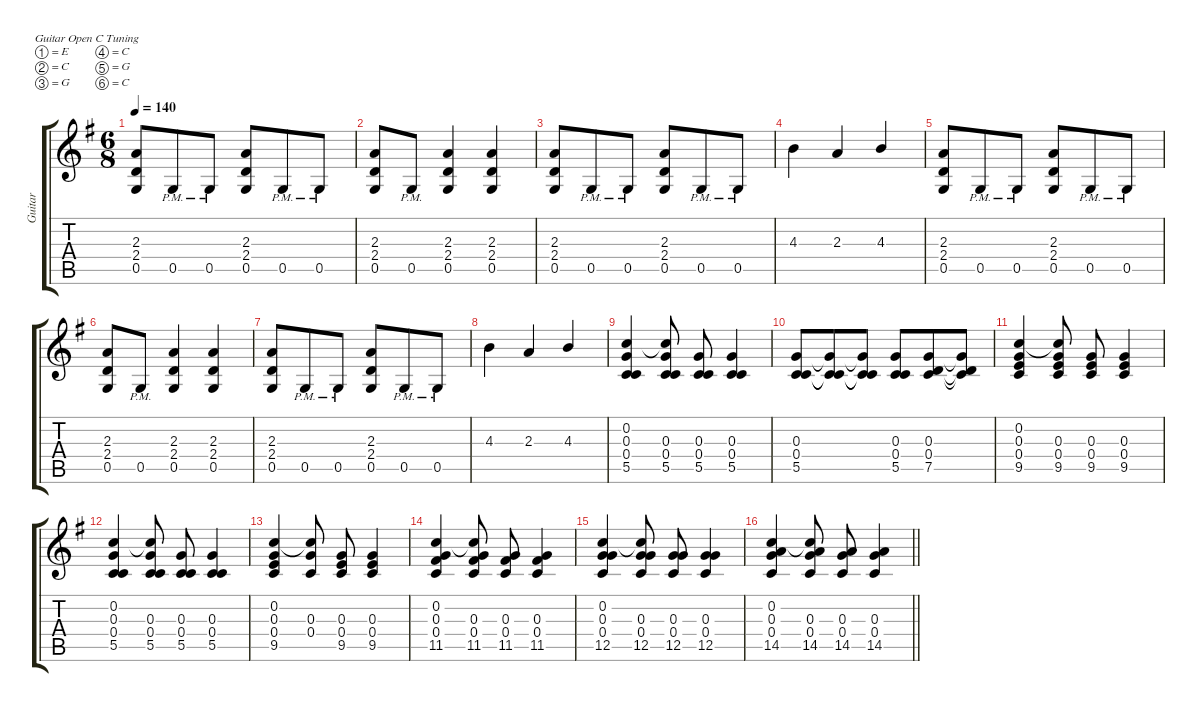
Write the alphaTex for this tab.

\defaultSystemsLayout 8
\hideDynamics
\bracketExtendMode groupsimilarinstruments
\firstSystemTrackNameMode fullname
\otherSystemsTrackNameOrientation horizontal
\track ("Guitar" "s.guit.") {instrument acousticguitarsteel}
\staff {score tabs}
\tuning (E4 C4 G3 C3 G2 C2)
\ts (6 8)
\tempo 140
\clef g2
\ks g
(2.3{acc forcenatural} 2.4{acc forcenatural} 0.5{acc forcenatural}).8{dy f beam Up} 0.5{pm acc forcenatural}.8{beam Up} 0.5{pm acc forcenatural}.8{beam Up} (2.3{acc forcenatural} 2.4{acc forcenatural} 0.5{acc forcenatural}).8{beam Up} 0.5{pm acc forcenatural}.8{beam Up} 0.5{pm acc forcenatural}.8{beam Up} |
(2.3{acc forcenatural} 2.4{acc forcenatural} 0.5{acc forcenatural}).8{beam Up} 0.5{pm acc forcenatural}.8{beam Up} (2.3{acc forcenatural} 2.4{acc forcenatural} 0.5{acc forcenatural}).4{beam Up} (2.3{acc forcenatural} 2.4{acc forcenatural} 0.5{acc forcenatural}).4{beam Up} |
(2.3{acc forcenatural} 2.4{acc forcenatural} 0.5{acc forcenatural}).8{beam Up} 0.5{pm acc forcenatural}.8{beam Up} 0.5{pm acc forcenatural}.8{beam Up} (2.3{acc forcenatural} 2.4{acc forcenatural} 0.5{acc forcenatural}).8{beam Up} 0.5{pm acc forcenatural}.8{beam Up} 0.5{pm acc forcenatural}.8{beam Up} |
4.3{acc forcenatural}.4{beam Down} 2.3{acc forcenatural}.4{beam Up} 4.3{acc forcenatural}.4{beam Up} |
(2.3{acc forcenatural} 2.4{acc forcenatural} 0.5{acc forcenatural}).8{beam Up} 0.5{pm acc forcenatural}.8{beam Up} 0.5{pm acc forcenatural}.8{beam Up} (2.3{acc forcenatural} 2.4{acc forcenatural} 0.5{acc forcenatural}).8{beam Up} 0.5{pm acc forcenatural}.8{beam Up} 0.5{pm acc forcenatural}.8{beam Up} |
(2.3{acc forcenatural} 2.4{acc forcenatural} 0.5{acc forcenatural}).8{beam Up} 0.5{pm acc forcenatural}.8{beam Up} (2.3{acc forcenatural} 2.4{acc forcenatural} 0.5{acc forcenatural}).4{beam Up} (2.3{acc forcenatural} 2.4{acc forcenatural} 0.5{acc forcenatural}).4{beam Up} |
(2.3{acc forcenatural} 2.4{acc forcenatural} 0.5{acc forcenatural}).8{beam Up} 0.5{pm acc forcenatural}.8{beam Up} 0.5{pm acc forcenatural}.8{beam Up} (2.3{acc forcenatural} 2.4{acc forcenatural} 0.5{acc forcenatural}).8{beam Up} 0.5{pm acc forcenatural}.8{beam Up} 0.5{pm acc forcenatural}.8{beam Up} |
4.3{acc forcenatural}.4{beam Down} 2.3{acc forcenatural}.4{beam Up} 4.3{acc forcenatural}.4{beam Up} |
(0.2{acc forcenatural} 0.3{acc forcenatural} 0.4{acc forcenatural} 5.5{acc forcenatural}).4{beam Up} (0.2{t acc forcenatural} 0.3{acc forcenatural} 0.4{acc forcenatural} 5.5{acc forcenatural}).8{beam Up} (0.3{acc forcenatural} 0.4{acc forcenatural} 5.5{acc forcenatural}).8{dy p beam Up} (0.3{acc forcenatural} 0.4{acc forcenatural} 5.5{acc forcenatural}).4{dy f beam Up} |
(0.3{acc forcenatural} 0.4{acc forcenatural} 5.5{acc forcenatural}).8{beam Up} (0.3{t acc forcenatural} 0.4{t acc forcenatural} 5.5{t acc forcenatural}).8{beam Up} (0.3{t acc forcenatural} 0.4{t acc forcenatural} 5.5{t acc forcenatural}).8{beam Up} (0.3{acc forcenatural} 0.4{acc forcenatural} 5.5{acc forcenatural}).8{dy p beam Up} (0.3{acc forcenatural} 0.4{acc forcenatural} 7.5{acc forcenatural}).8{dy f beam Up} (0.3{t acc forcenatural} 0.4{t acc forcenatural} 7.5{t acc forcenatural}).8{beam Up} |
(0.2{acc forcenatural} 0.3{acc forcenatural} 0.4{acc forcenatural} 9.5{acc forcenatural}).4{beam Up} (0.2{t acc forcenatural} 0.3{acc forcenatural} 0.4{acc forcenatural} 9.5{acc forcenatural}).8{beam Up} (0.3{acc forcenatural} 0.4{acc forcenatural} 9.5{acc forcenatural}).8{dy p beam Up} (0.3{acc forcenatural} 0.4{acc forcenatural} 9.5{acc forcenatural}).4{dy f beam Up} |
(0.2{acc forcenatural} 0.3{acc forcenatural} 0.4{acc forcenatural} 5.5{acc forcenatural}).4{beam Up} (0.2{t acc forcenatural} 0.3{acc forcenatural} 0.4{acc forcenatural} 5.5{acc forcenatural}).8{beam Up} (0.3{acc forcenatural} 0.4{acc forcenatural} 5.5{acc forcenatural}).8{dy p beam Up} (0.3{acc forcenatural} 0.4{acc forcenatural} 5.5{acc forcenatural}).4{dy f beam Up} |
(0.2{acc forcenatural} 0.3{acc forcenatural} 0.4{acc forcenatural} 9.5{acc forcenatural}).4{beam Up} (0.2{t acc forcenatural} 0.3{acc forcenatural} 0.4{acc forcenatural}).8{beam Up} (0.3{acc forcenatural} 0.4{acc forcenatural} 9.5{acc forcenatural}).8{dy p beam Up} (0.3{acc forcenatural} 0.4{acc forcenatural} 9.5{acc forcenatural}).4{dy f beam Up} |
(0.2{acc forcenatural} 0.3{acc forcenatural} 0.4{acc forcenatural} 11.5{acc #}).4{beam Up} (0.2{t acc forcenatural} 0.3{acc forcenatural} 0.4{acc forcenatural} 11.5{acc #}).8{beam Up} (0.3{acc forcenatural} 0.4{acc forcenatural} 11.5{acc #}).8{dy p beam Up} (0.3{acc forcenatural} 0.4{acc forcenatural} 11.5{acc #}).4{dy f beam Up} |
(0.2{acc forcenatural} 0.3{acc forcenatural} 0.4{acc forcenatural} 12.5{acc forcenatural}).4{beam Up} (0.2{t acc forcenatural} 0.3{acc forcenatural} 0.4{acc forcenatural} 12.5{acc forcenatural}).8{beam Up} (0.3{acc forcenatural} 0.4{acc forcenatural} 12.5{acc forcenatural}).8{dy p beam Up} (0.3{acc forcenatural} 0.4{acc forcenatural} 12.5{acc forcenatural}).4{dy f beam Up} |
\barLineRight lightlight
(0.2{acc forcenatural} 0.3{acc forcenatural} 0.4{acc forcenatural} 14.5{acc forcenatural}).4{beam Up} (0.2{t acc forcenatural} 0.3{acc forcenatural} 0.4{acc forcenatural} 14.5{acc forcenatural}).8{beam Up} (0.3{acc forcenatural} 0.4{acc forcenatural} 14.5{acc forcenatural}).8{dy p beam Up} (0.3{acc forcenatural} 0.4{acc forcenatural} 14.5{acc forcenatural}).4{dy f beam Up}
